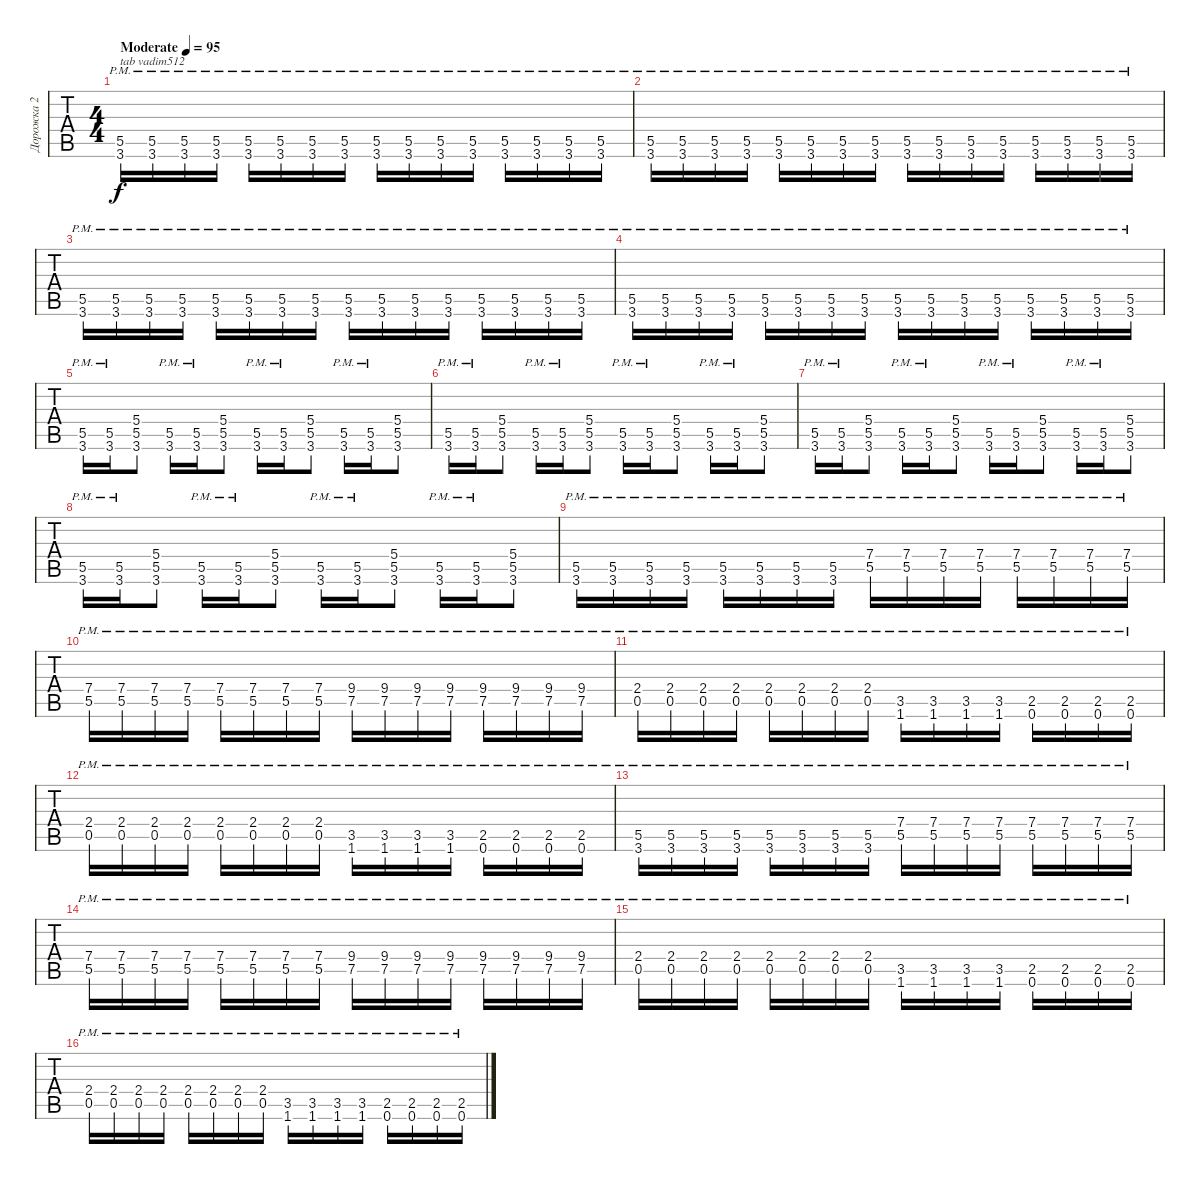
\track ("Дорожка 2" "Дорожка 2") {instrument distortionguitar}
\staff {tabs}
\tuning (E4 B3 G3 D3 A2 E2) {hide}
\ts (4 4)
\tempo (95 "Moderate")
\clef g2
\ks c
(5.5{pm} 3.6{pm}).16{txt "tab vadim512" dy f instrument distortionguitar} (5.5{pm} 3.6{pm}).16 (5.5{pm} 3.6{pm}).16 (5.5{pm} 3.6{pm}).16 (5.5{pm} 3.6{pm}).16 (5.5{pm} 3.6{pm}).16 (5.5{pm} 3.6{pm}).16 (5.5{pm} 3.6{pm}).16 (5.5{pm} 3.6{pm}).16 (5.5{pm} 3.6{pm}).16 (5.5{pm} 3.6{pm}).16 (5.5{pm} 3.6{pm}).16 (5.5{pm} 3.6{pm}).16 (5.5{pm} 3.6{pm}).16 (5.5{pm} 3.6{pm}).16 (5.5{pm} 3.6{pm}).16 |
(5.5{pm} 3.6{pm}).16 (5.5{pm} 3.6{pm}).16 (5.5{pm} 3.6{pm}).16 (5.5{pm} 3.6{pm}).16 (5.5{pm} 3.6{pm}).16 (5.5{pm} 3.6{pm}).16 (5.5{pm} 3.6{pm}).16 (5.5{pm} 3.6{pm}).16 (5.5{pm} 3.6{pm}).16 (5.5{pm} 3.6{pm}).16 (5.5{pm} 3.6{pm}).16 (5.5{pm} 3.6{pm}).16 (5.5{pm} 3.6{pm}).16 (5.5{pm} 3.6{pm}).16 (5.5{pm} 3.6{pm}).16 (5.5{pm} 3.6{pm}).16 |
(5.5{pm} 3.6{pm}).16 (5.5{pm} 3.6{pm}).16 (5.5{pm} 3.6{pm}).16 (5.5{pm} 3.6{pm}).16 (5.5{pm} 3.6{pm}).16 (5.5{pm} 3.6{pm}).16 (5.5{pm} 3.6{pm}).16 (5.5{pm} 3.6{pm}).16 (5.5{pm} 3.6{pm}).16 (5.5{pm} 3.6{pm}).16 (5.5{pm} 3.6{pm}).16 (5.5{pm} 3.6{pm}).16 (5.5{pm} 3.6{pm}).16 (5.5{pm} 3.6{pm}).16 (5.5{pm} 3.6{pm}).16 (5.5{pm} 3.6{pm}).16 |
(5.5{pm} 3.6{pm}).16 (5.5{pm} 3.6{pm}).16 (5.5{pm} 3.6{pm}).16 (5.5{pm} 3.6{pm}).16 (5.5{pm} 3.6{pm}).16 (5.5{pm} 3.6{pm}).16 (5.5{pm} 3.6{pm}).16 (5.5{pm} 3.6{pm}).16 (5.5{pm} 3.6{pm}).16 (5.5{pm} 3.6{pm}).16 (5.5{pm} 3.6{pm}).16 (5.5{pm} 3.6{pm}).16 (5.5{pm} 3.6{pm}).16 (5.5{pm} 3.6{pm}).16 (5.5{pm} 3.6{pm}).16 (5.5{pm} 3.6{pm}).16 |
(5.5{pm} 3.6{pm}).16 (5.5{pm} 3.6{pm}).16 (5.4 5.5 3.6).8 (5.5{pm} 3.6{pm}).16 (5.5{pm} 3.6{pm}).16 (5.4 5.5 3.6).8 (5.5{pm} 3.6{pm}).16 (5.5{pm} 3.6{pm}).16 (5.4 5.5 3.6).8 (5.5{pm} 3.6{pm}).16 (5.5{pm} 3.6{pm}).16 (5.4 5.5 3.6).8 |
(5.5{pm} 3.6{pm}).16 (5.5{pm} 3.6{pm}).16 (5.4 5.5 3.6).8 (5.5{pm} 3.6{pm}).16 (5.5{pm} 3.6{pm}).16 (5.4 5.5 3.6).8 (5.5{pm} 3.6{pm}).16 (5.5{pm} 3.6{pm}).16 (5.4 5.5 3.6).8 (5.5{pm} 3.6{pm}).16 (5.5{pm} 3.6{pm}).16 (5.4 5.5 3.6).8 |
(5.5{pm} 3.6{pm}).16 (5.5{pm} 3.6{pm}).16 (5.4 5.5 3.6).8 (5.5{pm} 3.6{pm}).16 (5.5{pm} 3.6{pm}).16 (5.4 5.5 3.6).8 (5.5{pm} 3.6{pm}).16 (5.5{pm} 3.6{pm}).16 (5.4 5.5 3.6).8 (5.5{pm} 3.6{pm}).16 (5.5{pm} 3.6{pm}).16 (5.4 5.5 3.6).8 |
(5.5{pm} 3.6{pm}).16 (5.5{pm} 3.6{pm}).16 (5.4 5.5 3.6).8 (5.5{pm} 3.6{pm}).16 (5.5{pm} 3.6{pm}).16 (5.4 5.5 3.6).8 (5.5{pm} 3.6{pm}).16 (5.5{pm} 3.6{pm}).16 (5.4 5.5 3.6).8 (5.5{pm} 3.6{pm}).16 (5.5{pm} 3.6{pm}).16 (5.4 5.5 3.6).8 |
(5.5{pm} 3.6{pm}).16 (5.5{pm} 3.6{pm}).16 (5.5{pm} 3.6{pm}).16 (5.5{pm} 3.6{pm}).16 (5.5{pm} 3.6{pm}).16 (5.5{pm} 3.6{pm}).16 (5.5{pm} 3.6{pm}).16 (5.5{pm} 3.6{pm}).16 (7.4{pm} 5.5{pm}).16 (7.4{pm} 5.5{pm}).16 (7.4{pm} 5.5{pm}).16 (7.4{pm} 5.5{pm}).16 (7.4{pm} 5.5{pm}).16 (7.4{pm} 5.5{pm}).16 (7.4{pm} 5.5{pm}).16 (7.4{pm} 5.5{pm}).16 |
(7.4{pm} 5.5{pm}).16 (7.4{pm} 5.5{pm}).16 (7.4{pm} 5.5{pm}).16 (7.4{pm} 5.5{pm}).16 (7.4{pm} 5.5{pm}).16 (7.4{pm} 5.5{pm}).16 (7.4{pm} 5.5{pm}).16 (7.4{pm} 5.5{pm}).16 (9.4{pm} 7.5{pm}).16 (9.4{pm} 7.5{pm}).16 (9.4{pm} 7.5{pm}).16 (9.4{pm} 7.5{pm}).16 (9.4{pm} 7.5{pm}).16 (9.4{pm} 7.5{pm}).16 (9.4{pm} 7.5{pm}).16 (9.4{pm} 7.5{pm}).16 |
(2.4{pm} 0.5{pm}).16 (2.4{pm} 0.5{pm}).16 (2.4{pm} 0.5{pm}).16 (2.4{pm} 0.5{pm}).16 (2.4{pm} 0.5{pm}).16 (2.4{pm} 0.5{pm}).16 (2.4{pm} 0.5{pm}).16 (2.4{pm} 0.5{pm}).16 (3.5{pm} 1.6{pm}).16 (3.5{pm} 1.6{pm}).16 (3.5{pm} 1.6{pm}).16 (3.5{pm} 1.6{pm}).16 (2.5{pm} 0.6{pm}).16 (2.5{pm} 0.6{pm}).16 (2.5{pm} 0.6{pm}).16 (2.5{pm} 0.6{pm}).16 |
(2.4{pm} 0.5{pm}).16 (2.4{pm} 0.5{pm}).16 (2.4{pm} 0.5{pm}).16 (2.4{pm} 0.5{pm}).16 (2.4{pm} 0.5{pm}).16 (2.4{pm} 0.5{pm}).16 (2.4{pm} 0.5{pm}).16 (2.4{pm} 0.5{pm}).16 (3.5{pm} 1.6{pm}).16 (3.5{pm} 1.6{pm}).16 (3.5{pm} 1.6{pm}).16 (3.5{pm} 1.6{pm}).16 (2.5{pm} 0.6{pm}).16 (2.5{pm} 0.6{pm}).16 (2.5{pm} 0.6{pm}).16 (2.5{pm} 0.6{pm}).16 |
(5.5{pm} 3.6{pm}).16 (5.5{pm} 3.6{pm}).16 (5.5{pm} 3.6{pm}).16 (5.5{pm} 3.6{pm}).16 (5.5{pm} 3.6{pm}).16 (5.5{pm} 3.6{pm}).16 (5.5{pm} 3.6{pm}).16 (5.5{pm} 3.6{pm}).16 (7.4{pm} 5.5{pm}).16 (7.4{pm} 5.5{pm}).16 (7.4{pm} 5.5{pm}).16 (7.4{pm} 5.5{pm}).16 (7.4{pm} 5.5{pm}).16 (7.4{pm} 5.5{pm}).16 (7.4{pm} 5.5{pm}).16 (7.4{pm} 5.5{pm}).16 |
(7.4{pm} 5.5{pm}).16 (7.4{pm} 5.5{pm}).16 (7.4{pm} 5.5{pm}).16 (7.4{pm} 5.5{pm}).16 (7.4{pm} 5.5{pm}).16 (7.4{pm} 5.5{pm}).16 (7.4{pm} 5.5{pm}).16 (7.4{pm} 5.5{pm}).16 (9.4{pm} 7.5{pm}).16 (9.4{pm} 7.5{pm}).16 (9.4{pm} 7.5{pm}).16 (9.4{pm} 7.5{pm}).16 (9.4{pm} 7.5{pm}).16 (9.4{pm} 7.5{pm}).16 (9.4{pm} 7.5{pm}).16 (9.4{pm} 7.5{pm}).16 |
(2.4{pm} 0.5{pm}).16 (2.4{pm} 0.5{pm}).16 (2.4{pm} 0.5{pm}).16 (2.4{pm} 0.5{pm}).16 (2.4{pm} 0.5{pm}).16 (2.4{pm} 0.5{pm}).16 (2.4{pm} 0.5{pm}).16 (2.4{pm} 0.5{pm}).16 (3.5{pm} 1.6{pm}).16 (3.5{pm} 1.6{pm}).16 (3.5{pm} 1.6{pm}).16 (3.5{pm} 1.6{pm}).16 (2.5{pm} 0.6{pm}).16 (2.5{pm} 0.6{pm}).16 (2.5{pm} 0.6{pm}).16 (2.5{pm} 0.6{pm}).16 |
(2.4{pm} 0.5{pm}).16 (2.4{pm} 0.5{pm}).16 (2.4{pm} 0.5{pm}).16 (2.4{pm} 0.5{pm}).16 (2.4{pm} 0.5{pm}).16 (2.4{pm} 0.5{pm}).16 (2.4{pm} 0.5{pm}).16 (2.4{pm} 0.5{pm}).16 (3.5{pm} 1.6{pm}).16 (3.5{pm} 1.6{pm}).16 (3.5{pm} 1.6{pm}).16 (3.5{pm} 1.6{pm}).16 (2.5{pm} 0.6{pm}).16 (2.5{pm} 0.6{pm}).16 (2.5{pm} 0.6{pm}).16 (2.5{pm} 0.6{pm}).16
